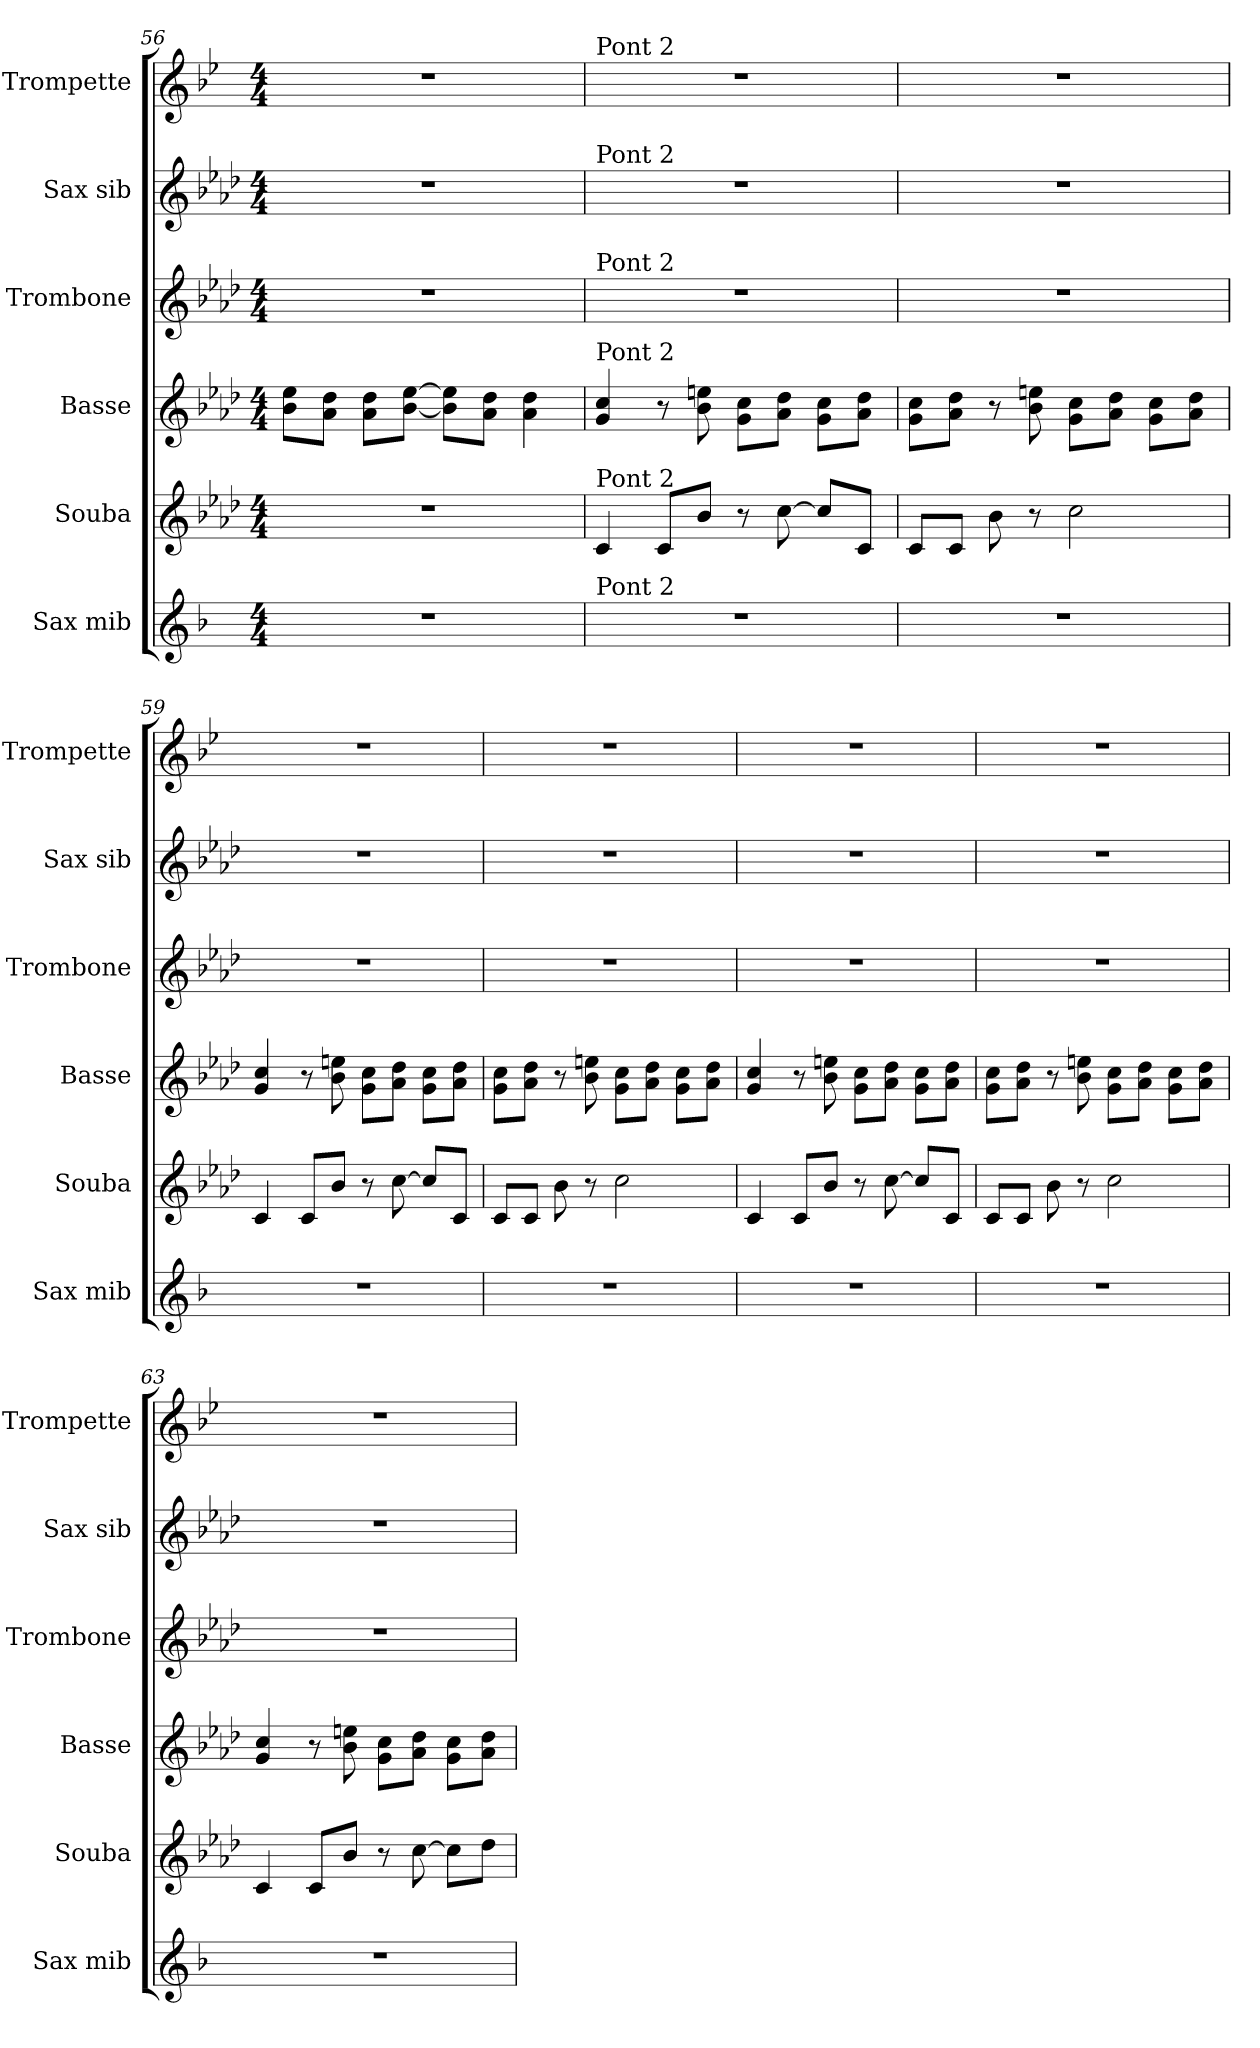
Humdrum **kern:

**kern	**kern	**kern	**kern	**kern	**kern
*part6	*part5	*part4	*part3	*part2	*part1
*staff6	*staff5	*staff4	*staff3	*staff2	*staff1
*I"Sax mib	*I"Souba	*I"Basse	*I"Trombone	*I"Sax sib	*I"Trompette
*I'Sax mib	*I'Souba	*I'Basse	*I'Trombone	*I'Sax sib	*I'Trompette
*clefG2	*clefG2	*clefG2	*clefG2	*clefG2	*clefG2
*ITrd5c9	*ITrd15c26	*ITrd8c14	*ITrd8c14	*ITrd8c14	*ITrd1c2
*k[b-e-a-d-]	*k[b-e-a-d-]	*k[b-e-a-d-]	*k[b-e-a-d-]	*k[b-e-a-d-]	*k[b-e-a-d-]
*M4/4	*M4/4	*M4/4	*M4/4	*M4/4	*M4/4
=56	=56	=56	=56	=56	=56
1r	1r	8B- 8e-L	1r	1r	1r
.	.	8A- 8d-J	.	.	.
.	.	8A- 8d-L	.	.	.
.	.	[8B- [8e-J	.	.	.
.	.	8B-] 8e-]L	.	.	.
.	.	8A- 8d-J	.	.	.
.	.	4A- 4d-	.	.	.
=57	=57	=57	=57	=57	=57
!	!	!	!	!	!LO:TX:t=Pont 2
!	!	!	!	!LO:TX:t=Pont 2	!
!	!	!	!LO:TX:t=Pont 2	!	!
!	!	!LO:TX:t=Pont 2	!	!	!
!	!LO:TX:t=Pont 2	!	!	!	!
!LO:TX:t=Pont 2	!	!	!	!	!
1r	4CC	4G 4c	1r	1r	1r
.	8CCL	8r	.	.	.
.	8BB-J	8B- 8en	.	.	.
.	8r	8G 8cL	.	.	.
.	[8C	8A- 8d-J	.	.	.
.	8CL]	8G 8cL	.	.	.
.	8CCJ	8A- 8d-J	.	.	.
=58	=58	=58	=58	=58	=58
1r	8CCL	8G 8cL	1r	1r	1r
.	8CCJ	8A- 8d-J	.	.	.
.	8BB-	8r	.	.	.
.	8r	8B- 8en	.	.	.
.	2C	8G 8cL	.	.	.
.	.	8A- 8d-J	.	.	.
.	.	8G 8cL	.	.	.
.	.	8A- 8d-J	.	.	.
=59	=59	=59	=59	=59	=59
1r	4CC	4G 4c	1r	1r	1r
.	8CCL	8r	.	.	.
.	8BB-J	8B- 8en	.	.	.
.	8r	8G 8cL	.	.	.
.	[8C	8A- 8d-J	.	.	.
.	8CL]	8G 8cL	.	.	.
.	8CCJ	8A- 8d-J	.	.	.
=60	=60	=60	=60	=60	=60
1r	8CCL	8G 8cL	1r	1r	1r
.	8CCJ	8A- 8d-J	.	.	.
.	8BB-	8r	.	.	.
.	8r	8B- 8en	.	.	.
.	2C	8G 8cL	.	.	.
.	.	8A- 8d-J	.	.	.
.	.	8G 8cL	.	.	.
.	.	8A- 8d-J	.	.	.
=61	=61	=61	=61	=61	=61
1r	4CC	4G 4c	1r	1r	1r
.	8CCL	8r	.	.	.
.	8BB-J	8B- 8en	.	.	.
.	8r	8G 8cL	.	.	.
.	[8C	8A- 8d-J	.	.	.
.	8CL]	8G 8cL	.	.	.
.	8CCJ	8A- 8d-J	.	.	.
=62	=62	=62	=62	=62	=62
1r	8CCL	8G 8cL	1r	1r	1r
.	8CCJ	8A- 8d-J	.	.	.
.	8BB-	8r	.	.	.
.	8r	8B- 8en	.	.	.
.	2C	8G 8cL	.	.	.
.	.	8A- 8d-J	.	.	.
.	.	8G 8cL	.	.	.
.	.	8A- 8d-J	.	.	.
=63	=63	=63	=63	=63	=63
1r	4CC	4G 4c	1r	1r	1r
.	8CCL	8r	.	.	.
.	8BB-J	8B- 8en	.	.	.
.	8r	8G 8cL	.	.	.
.	[8C	8A- 8d-J	.	.	.
.	8CL]	8G 8cL	.	.	.
.	8D-J	8A- 8d-J	.	.	.
=	=	=	=	=	=
*-	*-	*-	*-	*-	*-
